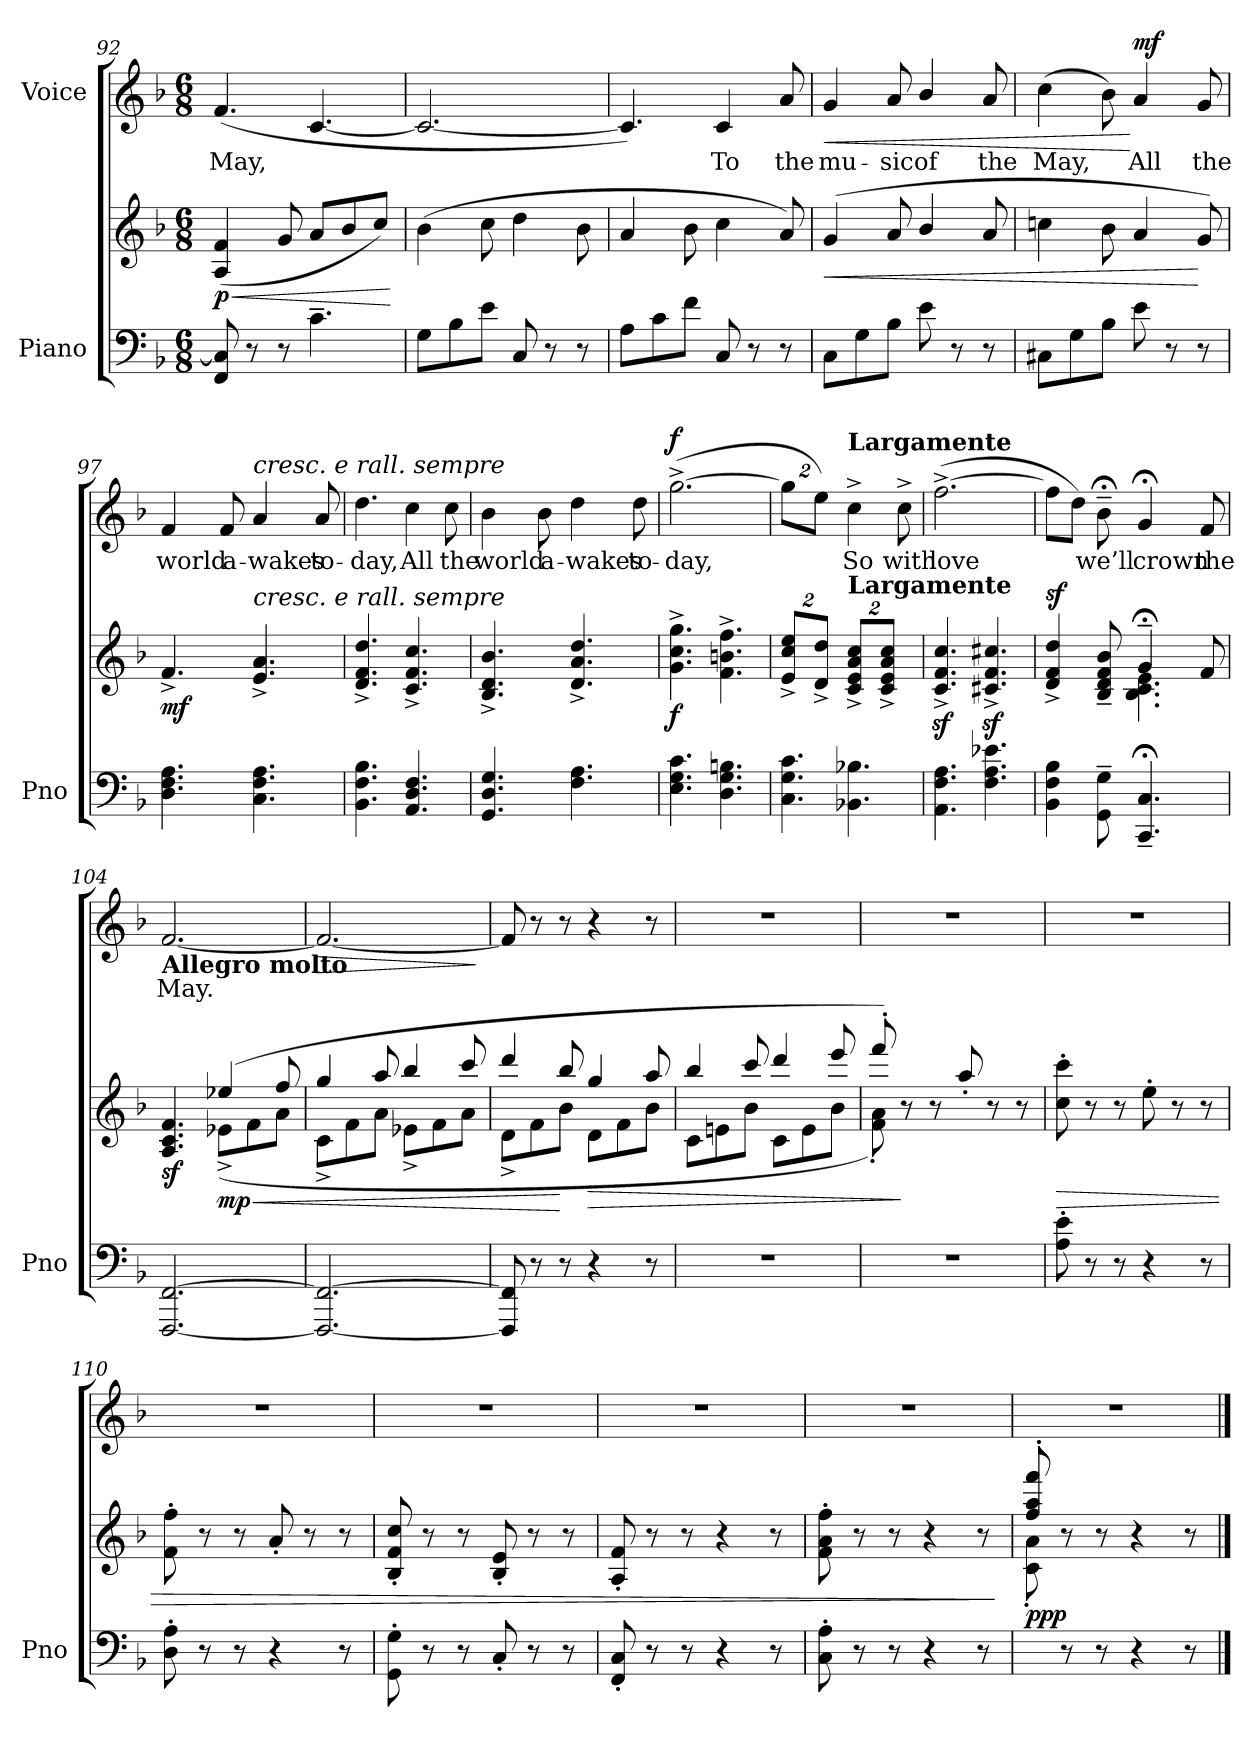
**kern	**kern	**dynam	**kern	**text	**dynam
*part2	*part2	*part2	*part1	*part1	*part1
*staff3	*staff2	*staff2/3	*staff1	*staff1	*staff1
*I"Piano	*	*	*I"Voice	*	*
*I'Pno	*	*	*	*	*
!!LO:LB:g=z
*clefF4	*clefG2	*	*clefG2	*	*
*k[b-]	*k[b-]	*	*k[b-]	*	*
*M6/8	*M6/8	*	*M6/8	*	*
=92	=92	=92	=92	=92	=92
!	!	!LO:HP:b	!	!LO:LY:b	!
!	!	!LO:DY:n=1:b	!	!	!
8FF/ 8C/]	(>4A/ 4f/	< p	(>4.f/	May,	.
8r	.	.	.	.	.
8r	8g/	.	.	.	.
4.c~\	8a/L	.	[4.c/	.	.
.	8b-/	.	.	.	.
.	8cc/J)	.	.	.	.
.	.	[	.	.	.
=93	=93	=93	=93	=93	=93
8G\L	(>4b-\	.	2.c/_	.	.
8B-\	.	.	.	.	.
8e\J	8cc\	.	.	.	.
8C/	4dd\	.	.	.	.
8r	.	.	.	.	.
8r	8b-\	.	.	.	.
=94	=94	=94	=94	=94	=94
8A\L	4a/	.	4.c/])	.	.
8c\	.	.	.	.	.
8f\J	8b-\	.	.	.	.
!	!	!	!	!LO:LY:b	!
8C/	4cc\	.	4c/	To	.
8r	.	.	.	.	.
!	!	!	!	!LO:LY:b	!
8r	8a/)	.	8a/	the	.
=95	=95	=95	=95	=95	=95
!	!	!LO:HP:b	!	!LO:LY:b	!LO:HP:b
8C\L	(>4g/	<	4g/	mu-	<
8G\	.	.	.	.	.
!	!	!	!	!LO:LY:b	!
8B-\J	8a/	.	8a/	-sic	.
!	!	!	!	!LO:LY:b	!
8e\	4b-/	.	4b-/	of	.
8r	.	.	.	.	.
!	!	!	!	!LO:LY:b	!
8r	8a/	.	8a/	the	.
!!LO:PB:g=z
=96	=96	=96	=96	=96	=96
!	!	!	!	!LO:LY:b	!
8C#X\L	4ccn\	.	(>4cc\	May,	.
8G\	.	.	.	.	.
8B-\J	8b-\	.	8b-\)	.	.
!	!	!	!	!LO:LY:b	!LO:DY:n=1:a
8e\	4a/	.	4a/	All	[ mf
8r	.	.	.	.	.
!	!	!	!	!LO:LY:b	!
8r	8g/)	[	8g/	the	.
=97	=97	=97	=97	=97	=97
*	*	*	*MM210	*	*
!	!	!LO:DY:b	!	!LO:LY:b	!
4.D\ 4.F\ 4.A\	4.f^/	mf	4f/	world	.
!	!	!	!	!LO:LY:b	!
.	.	.	8f/	a-	.
!	!	!	!LO:TX:a:i:t=cresc.   e   rall.   sempre	!	!
!	!LO:TX:a:i:t=cresc.   e   rall.   sempre	!	!	!	!
!	!	!	!	!LO:LY:b	!
4.C\ 4.F\ 4.A\	4.e/^ 4.a/^	.	4a/	-wakes	.
!	!	!	!	!LO:LY:b	!
.	.	.	8a/	to-	.
=98	=98	=98	=98	=98	=98
*	*	*	*MM204	*	*
!	!	!	!	!LO:LY:b	!
4.BB-\ 4.F\ 4.B-\	4.d/^ 4.f/^ 4.dd/^	.	4.dd\	-day,	.
!	!	!	!	!LO:LY:b	!
4.AA/ 4.D/ 4.F/	4.c/^ 4.f/^ 4.cc/^	.	4cc\	All	.
!	!	!	!	!LO:LY:b	!
.	.	.	8cc\	the	.
=99	=99	=99	=99	=99	=99
*	*	*	*MM198	*	*
!	!	!	!	!LO:LY:b	!
4.GG/ 4.D/ 4.G/	4.B-/^ 4.d/^ 4.b-/^	.	4b-\	world	.
!	!	!	!	!LO:LY:b	!
.	.	.	8b-\	a-	.
!	!	!	!	!LO:LY:b	!
4.F\ 4.A\	4.d/^ 4.a/^ 4.dd/^	.	4dd\	-wakes	.
!	!	!	!	!LO:LY:b	!
.	.	.	8dd\	to-	.
!!LO:LB:g=z
=100	=100	=100	=100	=100	=100
!	!	!LO:DY:b	!	!LO:LY:b	!LO:DY:a
4.E\ 4.G\ 4.c\	4.g\^ 4.cc\^ 4.gg\^	f	(>[2.gg^\	-day,	f
4.D\ 4.G\ 4.Bn\	4.f\^ 4.bn\^ 4.ff\^	.	.	.	.
=101	=101	=101	=101	=101	=101
*	*Xbrackettup	*	*Xbrackettup	*	*
4.C\ 4.G\ 4.c\	16%3e/^ 16%3cc/^ 16%3ee/^L	.	16%3gg\L]	.	.
.	16%3d/^ 16%3dd/^J	.	16%3ee\J)	.	.
!	!	!	!LO:TX:a:B:t=Largamente	!	!
!	!LO:TX:a:B:t=Largamente	!	!	!	!
!	!	!	!	!LO:LY:b	!
4.BB-X\ 4.B-X\	16%3c/^ 16%3e/^ 16%3a/^ 16%3cc/^L	.	4cc^\	So	.
.	16%3c/^ 16%3e/^ 16%3a/^ 16%3cc/^J	.	.	.	.
!	!	!	!	!LO:LY:b	!
.	.	.	8cc^\	with	.
=102	=102	=102	=102	=102	=102
!	!	!	!	!LO:LY:b	!
*	*	*	*^	*	*
4.AA\ 4.F\ 4.A\	4.c/z>^ 4.f/z>^ 4.cc/z>^	.	(>[2.ff^\	4.ryy	love	.
*	*	*	*MM110	*	*	*
4.F\ 4.A\ 4.e-X\	4.c#X/z>^ 4.f/z>^ 4.cc#X/z>^	.	.	4.ryy	.	.
=103	=103	=103	=103	=103	=103	=103
*	*^	*	*	*	*	*
!	!	!	!LO:DY:a	!	!	!	!
*	*	*	*	*v	*v	*	*
4BB-\ 4F\ 4B-\	4d/^ 4f/^ 4dd/^	4rFyy	sf	8ff\L]	.	.
.	.	.	.	8dd\J)	.	.
!	!	!	!	!	!LO:LY:b	!
8GG\~ 8G\~	8B-/~ 8d/~ 8f/~ 8b-/~	8rFyy	.	8b-;<~\	we’ll	.
!	!	!	!	!	!LO:LY:b	!
4.CC/;<~ 4.C/;<~	4g;<~/	4.B-\ 4.c\ 4.e\	.	4g;</	crown	.
!	!	!	!	!	!LO:LY:b	!
.	8f/	.	.	8f/	the	.
!!LO:LB:g=z
=104	=104	=104	=104	=104	=104	=104
!	!	!	!	!LO:TX:b:B:t=Allegro molto	!	!
!	!	!	!LO:DY:b	!	!LO:LY:b	!
[2.FFF/ [2.FF/	4.A/ 4.c/ 4.f/	4.ryy	sf	[2.f/	May.	.
!	!	!	!LO:HP:b	!	!	!
!	!	!	!LO:DY:n=1:b	!	!	!
.	(>4ee-X/	(<8e-X^\L	< mp	.	.	.
.	.	8f\	.	.	.	.
.	8ff/	8a\J	.	.	.	.
=105	=105	=105	=105	=105	=105	=105
!	!	!	!	!	!	!LO:HP:b
2.FFF/_ 2.FF/_	4gg/	8c^\L	.	2.f/_	.	>
.	.	8f\	.	.	.	.
.	8aa/	8a\J	.	.	.	.
.	4bb-/	8e-X^\L	.	.	.	.
.	.	8f\	.	.	.	.
.	8ccc/	8a\J	.	.	.	.
*	*v	*v	*	*	*	*
.	.	.	.	.	]
=106	=106	=106	=106	=106	=106
*	*^	*	*	*	*
8FFF/] 8FF/]	4ddd/	8d^\L	.	8f/]	.	.
8r	.	8f\	.	8r	.	.
8r	8bb-/	8b-\J	[	8r	.	.
!	!	!	!LO:HP:b	!	!	!
4r	4gg/	8d\L	>	4r	.	.
.	.	8f\	.	.	.	.
8r	8aa/	8b-\J	.	8r	.	.
=107	=107	=107	=107	=107	=107	=107
2.r	4bb-/	8c\L	.	2.r	.	.
.	.	8en\	.	.	.	.
.	8ccc/	8b-\J	.	.	.	.
.	4ddd/	8c\L	.	.	.	.
.	.	8e\	.	.	.	.
.	8eee/	8b-\J	.	.	.	.
=108	=108	=108	=108	=108	=108	=108
2.r	8fff'/)	8f\' 8a\')	.	2.r	.	.
.	8r	2ryy	]	.	.	.
.	8r	.	.	.	.	.
.	8aa'/	.	.	.	.	.
.	8r	.	.	.	.	.
.	8r	8ryy	.	.	.	.
!!LO:LB:g=z
=109	=109	=109	=109	=109	=109	=109
!	!	!	!LO:HP:b	!	!	!
!	!	!	!LO:DY:n=1:b	!	!	!
!	!	!	!LO:DY:n=2:b	!	!	!
*	*v	*v	*	*	*	*
8A\' 8e\'	8cc\' 8ccc\'	> p other-dynamics	2.r	.	.
8r	8r	.	.	.	.
8r	8r	.	.	.	.
4r	8ee'\	.	.	.	.
.	8r	.	.	.	.
8r	8r	.	.	.	.
=110	=110	=110	=110	=110	=110
8D\' 8A\'	8f\' 8ff\'	.	2.r	.	.
8r	8r	.	.	.	.
8r	8r	.	.	.	.
4r	8a'/	.	.	.	.
.	8r	.	.	.	.
8r	8r	.	.	.	.
=111	=111	=111	=111	=111	=111
8GG\' 8G\'	8B-/' 8f/' 8cc/'	.	2.r	.	.
8r	8r	.	.	.	.
8r	8r	.	.	.	.
8C'/	8B-/' 8e/'	.	.	.	.
8r	8r	.	.	.	.
8r	8r	.	.	.	.
=112	=112	=112	=112	=112	=112
8FF/' 8C/'	8A/' 8f/'	.	2.r	.	.
8r	8r	.	.	.	.
8r	8r	.	.	.	.
4r	4r	.	.	.	.
8r	8r	.	.	.	.
=113	=113	=113	=113	=113	=113
8C\' 8A\'	8f\' 8a\' 8ff\'	.	2.r	.	.
8r	8r	.	.	.	.
8r	8r	.	.	.	.
4r	4r	.	.	.	.
8r	8r	.	.	.	.
.	.	]	.	.	.
=114	=114	=114	=114	=114	=114
*	*^	*	*	*	*
!	!	!	!LO:DY:b	!	!	!
8ryy	8ff/' 8aa/' 8fff/'	8c\' 8a\'	ppp	2.r	.	.
8r	8r	2ryy	.	.	.	.
8r	8r	.	.	.	.	.
4r	4r	.	.	.	.	.
8r	8r	8ryy	.	.	.	.
*	*v	*v	*	*	*	*
==	==	==	==	==	==
*-	*-	*-	*-	*-	*-
